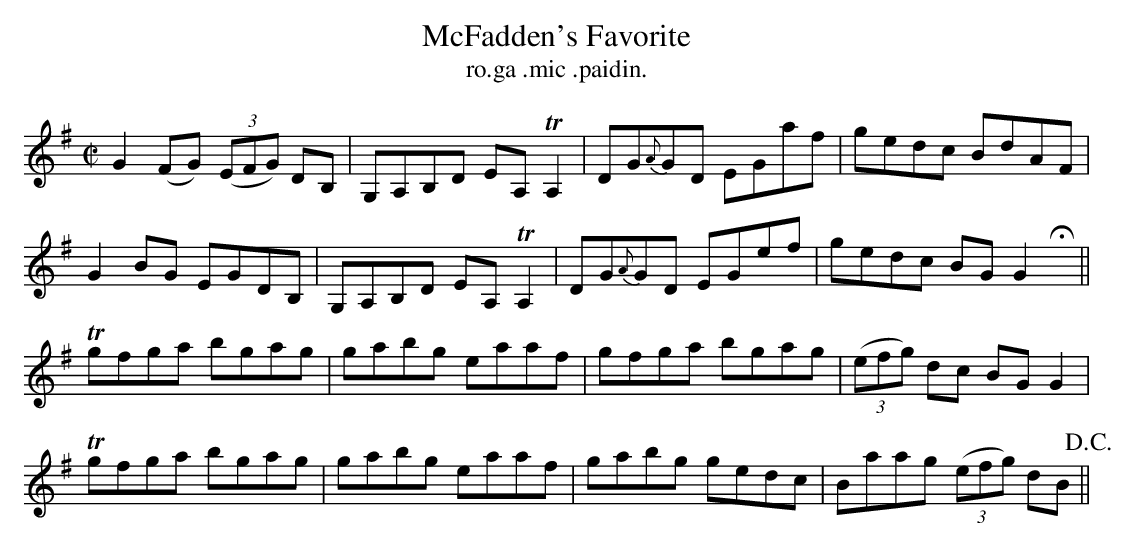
X:1
T: McFadden's Favorite
T: ro.ga .mic .paidin.
M: C|
L: 1/8
K: G
G2 (FG) ((3EFG) DB,|G,A,B,D EA, TA,2|DG{A}GD EGaf|gedc BdAF|
G2 BG EGDB,|G,A,B,D EA, TA,2|DG{A}GD EGef|gedc BG G2 Hx||
Tgfga bgag|gabg eaaf|gfga bgag|((3efg) dc BG G2|
Tgfga bgag|gabg eaaf|gabg gedc|Baag ((3efg) dB !D.C.!||
